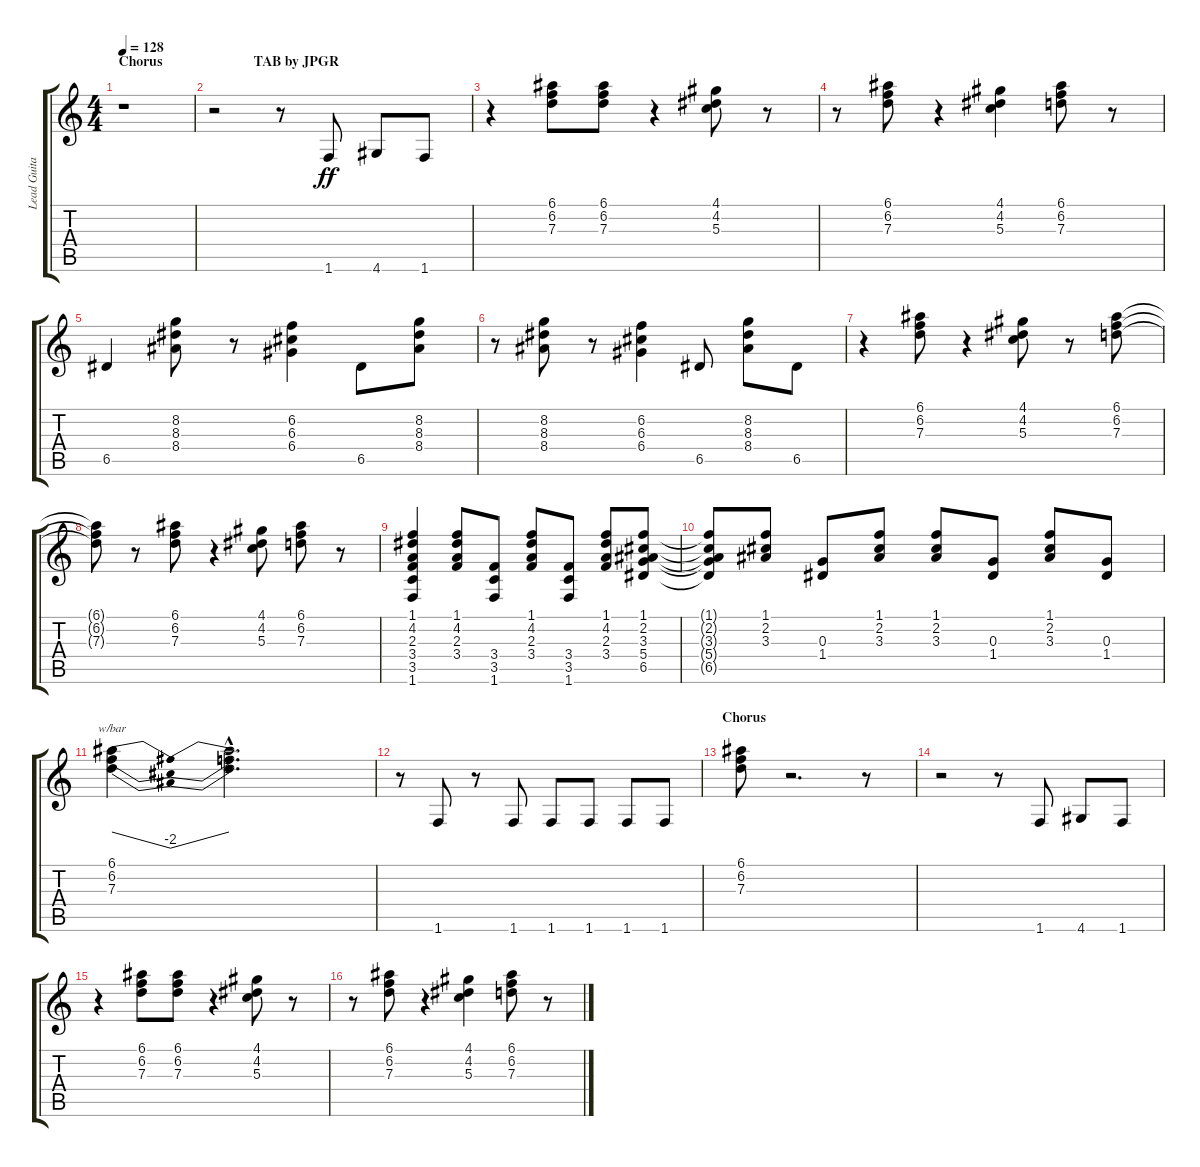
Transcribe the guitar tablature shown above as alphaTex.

\track ("Lead Guitar" "Lead Guita") {instrument electricguitarclean}
\staff {score tabs}
\tuning (E4 B3 G3 D3 A2 E2) {hide}
\ts (4 4)
\section ("" "Chorus                          TAB by JPGR")
\tempo 128
\clef g2
\ks c
r.1{dy ff instrument electricguitarclean} |
r.2 r.8 1.6.8{volume 16} 4.6.8 1.6.8 |
r.4 (6.1 6.2 7.3).8{volume 12} (6.1 6.2 7.3).8 r.4 (4.1 4.2 5.3).8 r.8 |
r.8 (6.1 6.2 7.3).8 r.4 (4.1 4.2 5.3).4 (6.1 6.2 7.3).8 r.8 |
6.5.4 (8.2 8.3 8.4).8 r.8 (6.2 6.3 6.4).4 6.5.8 (8.2 8.3 8.4).8 |
r.8 (8.2 8.3 8.4).8 r.8 (6.2 6.3 6.4).4 6.5.8 (8.2 8.3 8.4).8 6.5.8 |
r.4 (6.1 6.2 7.3).8 r.4 (4.1 4.2 5.3).8 r.8 (6.1 6.2 7.3).8 |
(6.1{t} 6.2{t} 7.3{t}).8 r.8 (6.1 6.2 7.3).8 r.4 (4.1 4.2 5.3).8 (6.1 6.2 7.3).8 r.8 |
(1.1 4.2 2.3 3.4 3.5 1.6).4 (1.1 4.2 2.3 3.4).8 (3.4 3.5 1.6).8 (1.1 4.2 2.3 3.4).8 (3.4 3.5 1.6).8 (1.1 4.2 2.3 3.4).8 (1.1 2.2 3.3 5.4 6.5).8 |
(1.1{t} 2.2{t} 3.3{t} 5.4{t} 6.5{t}).8 (1.1 2.2 3.3).8 (0.3 1.4).8 (1.1 2.2 3.3).8 (1.1 2.2 3.3).8 (0.3 1.4).8 (1.1 2.2 3.3).8 (0.3 1.4).8 |
(6.1 6.2 7.3).4{tbe (dip default 0 0 30 -8 60 0)} (6.1{hac t} 6.2{hac t} 7.3{hac t}).2{d} |
r.8{volume 16 instrument electricguitarmuted} 1.6.8 r.8 1.6.8 1.6.8 1.6.8 1.6.8 1.6.8 |
\section ("" "Chorus")
(6.1 6.2 7.3).8{volume 14 instrument electricguitarclean} r.2{d} r.8 |
r.2 r.8 1.6.8{volume 16 instrument electricguitarclean} 4.6.8 1.6.8 |
r.4 (6.1 6.2 7.3).8{volume 12} (6.1 6.2 7.3).8 r.4 (4.1 4.2 5.3).8 r.8 |
r.8 (6.1 6.2 7.3).8 r.4 (4.1 4.2 5.3).4 (6.1 6.2 7.3).8 r.8
